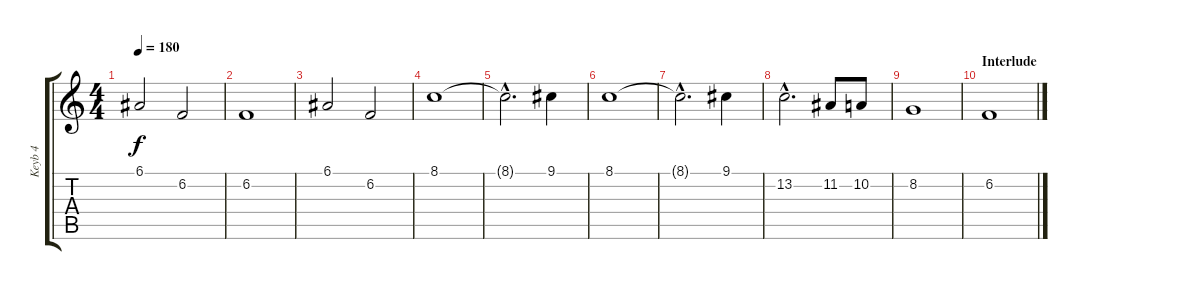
\track ("Keyb 4" "Keyb 4") {instrument stringensemble1}
\staff {score tabs}
\tuning (E4 B3 G3 D3 A2 E2) {hide}
\ts (4 4)
\tempo 180
\clef g2
\ks c
6.1.2{dy f} 6.2.2 |
6.2.1 |
6.1.2 6.2.2 |
8.1.1 |
8.1{hac t}.2{d} 9.1.4 |
8.1.1 |
8.1{hac t}.2{d} 9.1.4 |
13.2{hac}.2{d} 11.2.8 10.2.8 |
8.2.1 |
\section ("" "Interlude")
6.2.1
